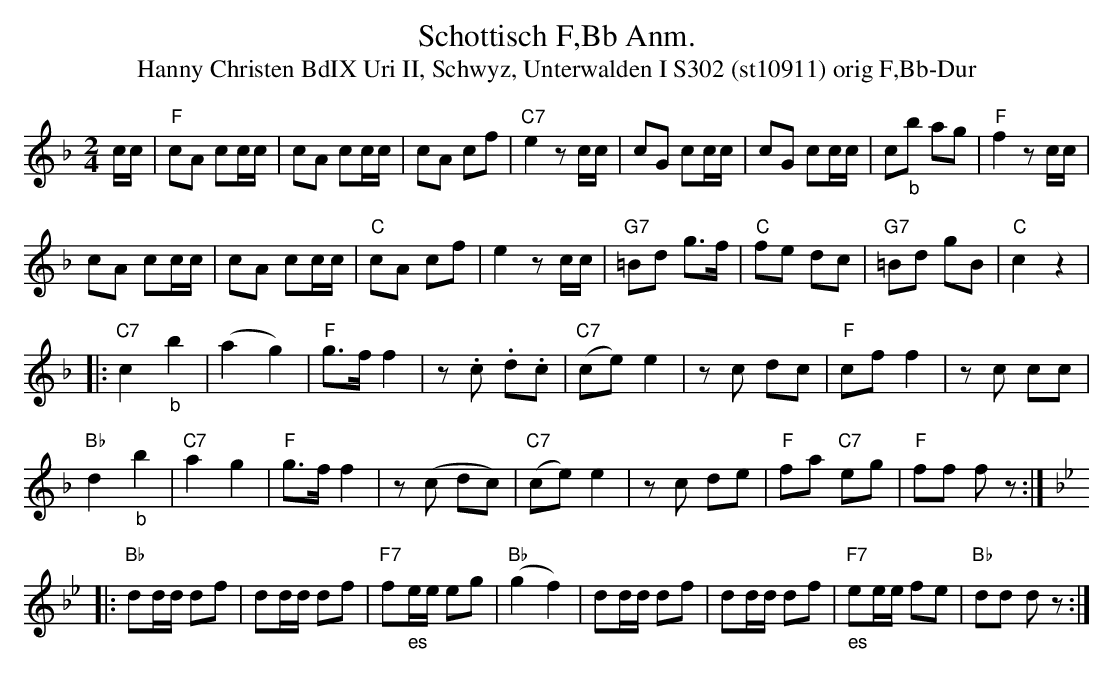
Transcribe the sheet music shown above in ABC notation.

X:1
T: Schottisch F,Bb Anm.
T:Hanny Christen BdIX Uri II, Schwyz, Unterwalden I S302 (st10911) orig F,Bb-Dur
M:2/4
L:1/8
K:F
c/c/ | "F"cA cc/c/ | cA cc/c/ | cA cf | "C7"e2 zc/c/ | cG cc/c/ | cG cc/c/ | c"_b"b ag | "F"f2 z c/c/ |
cA cc/c/ | cA cc/c/ | "C"cA cf | e2 z c/c/ | "G7"=Bd g>f | "C"fe dc | "G7"=Bd gB | "C"c2 z2 |
|: "C7"c2 "_b"b2 | (a2g2) | "F"g>f f2 | z.c .d.c | "C7"(ce) e2 | zc dc | "F"cf f2 | zc cc |
"Bb"d2 "_b"b2 | "C7"a2g2 | "F"g>f f2 | z (c dc) | "C7"(ce) e2 | zc de | "F"fa "C7"eg | "F"ff fz :| [K:Bb]
|: "Bb"dd/d/ df | dd/d/ df | "F7"f"_es"e/e/ eg | "Bb"(g2f2) | dd/d/ df | dd/d/ df | "F7""_es"ee/e/ fe | "Bb"dd dz :|
